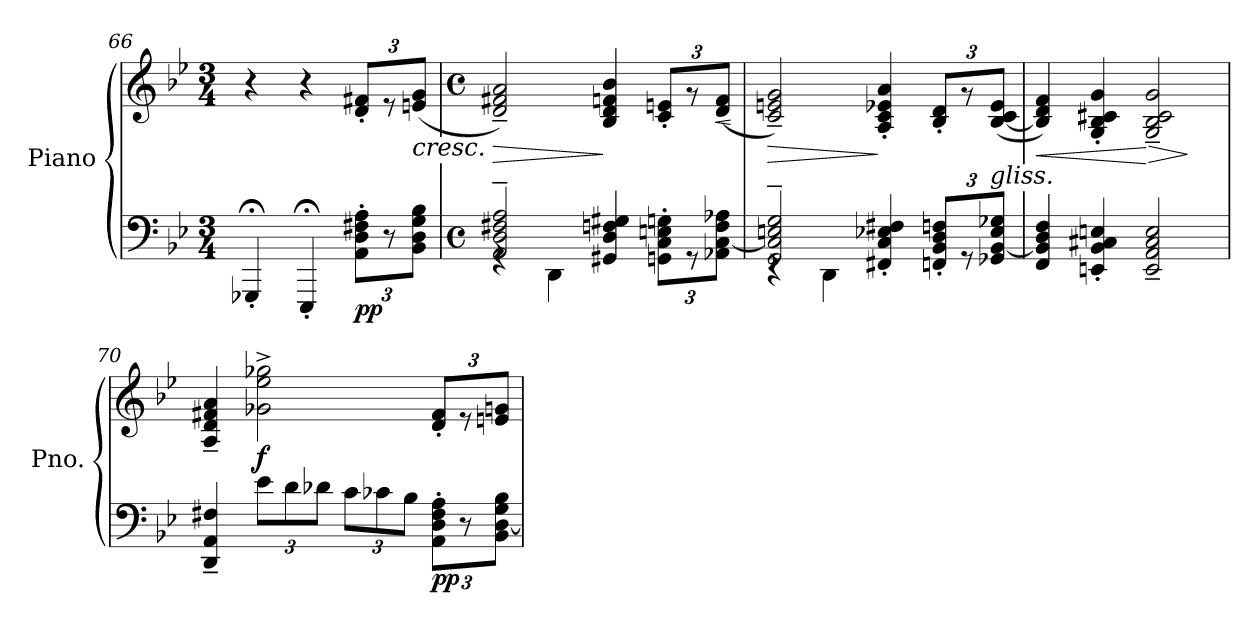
**kern	**kern	**dynam
*part1	*part1	*part1
*staff2	*staff1	*staff1/2
*I"Piano	*	*
*I'Pno.	*	*
*clefF4	*clefG2	*
*k[b-e-]	*k[b-e-]	*
*M3/4	*M3/4	*
=66	=66	=66
4GGG-X;<'/	4r	.
4EEE-;<'/	4r	.
*Xbrackettup	*Xbrackettup	*
!	!	!LO:DY:b=2
!	!	!LO:DY:n=1:b
12AA\' 12D\' 12F#X\' 12A\'L	12d/' 12f#X/'L	p p
12r	12r	.
!	!	!LO:HP:b
12BB-\ 12D\ 12G\ 12B-\J	(<12en/ 12g/J	<
!!LO:LB:g=z
=67	=67	=67
*M4/4	*M4/4	*
*met(c)	*met(c)	*
*^	*	*
!	!	!	!LO:HP:b
2AA/~ 2D/~ 2F#X/~ 2A/~	4rGG	2d/~ 2f#X/~ 2a/~)	>
.	4DD\	.	.
4GG#X/ 4D/ 4Fn/ 4G#X/	2ryy	4B-/ 4d/ 4fn/ 4b-/	[ ]
12GGn\' 12C\' 12En\' 12Gn\'L	.	12c/' 12en/'L	.
12rGG	.	12rg	.
!	!	!	!LO:HP:b
12AA-X\ [12C\ 12F\ 12A-X\J	.	(<12d/ 12f/J	<
*v	*v	*	*
.	.	[
=68	=68	=68
*^	*	*
!	!	!	!LO:HP:b
2GG/~ 2C/]~ 2En/~ 2G/~	4rEE	2c/~ 2en/~ 2g/~)	>
.	4DD\	.	.
4FF#X/' 4C/' 4E-X/' 4F#X/'	2ryy	4A/' 4c/' 4e-X/' 4a/'	]
12FFn/' 12BB-/' 12D/' 12Fn/'L	.	12B-/' 12d/'L	.
12rGG	.	12rg	.
!	!	!LO:TX:b:i:t=gliss.	!
12GG-X/ [12BB-/ 12E-/ 12G-X/J	.	(>[12B-/ 12c/ 12e-/J	.
*v	*v	*	*
=69	=69	=69
!	!	!LO:HP:b
4FF/ 4BB-/] 4D/ 4F/	4B-/] 4d/ 4f/)	<
4EEn/' 4BB-/' 4C#X/' 4En/'	4G/' 4B-/' 4c#X/' 4g/'	.
!	!	!LO:HP:n=1:b
2EE/~ 2AA/~ 2C#/~ 2E/~	2G/~ 2B-/~ 2c#/~ 2g/~	[ >
.	.	]
=70	=70	=70
4DD/~ 4AA/~ 4F#X/~	4A/~ 4d/~ 4f#X/~ 4a/~	.
!	!	!LO:DY:b
12e-\L	2g-X\^ 2ee-\^ 2gg-X\^	f
12d\	.	.
12d-X\J	.	.
12c\L	.	.
12c-X\	.	.
12B-\J	.	.
!	!	!LO:DY:b=2
!	!	!LO:DY:n=1:b
12AA\' 12D\' 12F#\' 12A\'L	12d/' 12f#/'L	p p
12r	12r	.
12BB-\ [12D\ 12G\ 12B-\J	12en/ 12gn/J	.
=	=	=
*-	*-	*-
